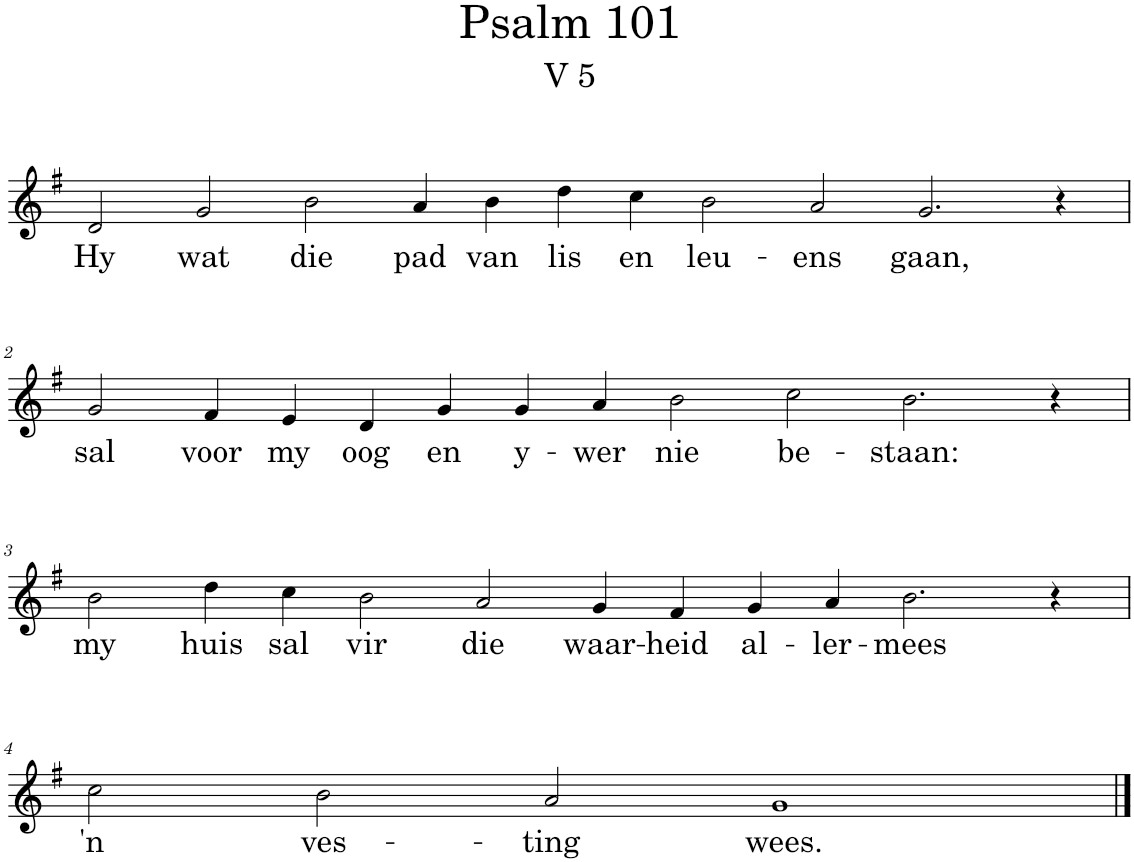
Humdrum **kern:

**kern	**text
*part1	*part1
*staff1	*staff1
*I"Pipe Organ	*
*I'Org.	*
*clefG2	*
*k[f#]	*
*M18/4	*
=1	=1
!	!LO:LY:b
2d/	Hy
!	!LO:LY:b
2g/	wat
!	!LO:LY:b
2b\	die
!	!LO:LY:b
4a/	pad
!	!LO:LY:b
4b\	van
!	!LO:LY:b
4dd\	lis
!	!LO:LY:b
4cc\	en
!	!LO:LY:b
2b\	leu-
!	!LO:LY:b
2a/	-ens
!	!LO:LY:b
2.g/	gaan,
4r	.
!!LO:LB:g=z
=2	=2
*M16/4	*
!	!LO:LY:b
2g/	sal
!	!LO:LY:b
4f#/	voor
!	!LO:LY:b
4e/	my
!	!LO:LY:b
4d/	oog
!	!LO:LY:b
4g/	en
!	!LO:LY:b
4g/	y-
!	!LO:LY:b
4a/	-wer
!	!LO:LY:b
2b\	nie
!	!LO:LY:b
2cc\	be-
!	!LO:LY:b
2.b\	-staan:
4r	.
!!LO:LB:g=z
=3	=3
!	!LO:LY:b
2b\	my
!	!LO:LY:b
4dd\	huis
!	!LO:LY:b
4cc\	sal
!	!LO:LY:b
2b\	vir
!	!LO:LY:b
2a/	die
!	!LO:LY:b
4g/	waar-
!	!LO:LY:b
4f#/	-heid
!	!LO:LY:b
4g/	al-
!	!LO:LY:b
4a/	-ler-
!	!LO:LY:b
2.b\	-mees
4r	.
!!LO:LB:g=z
=4	=4
*M10/4	*
!	!LO:LY:b
2cc\	'n
!	!LO:LY:b
2b\	ves-
!	!LO:LY:b
2a/	-ting
!	!LO:LY:b
1g	wees.
==	==
*-	*-
